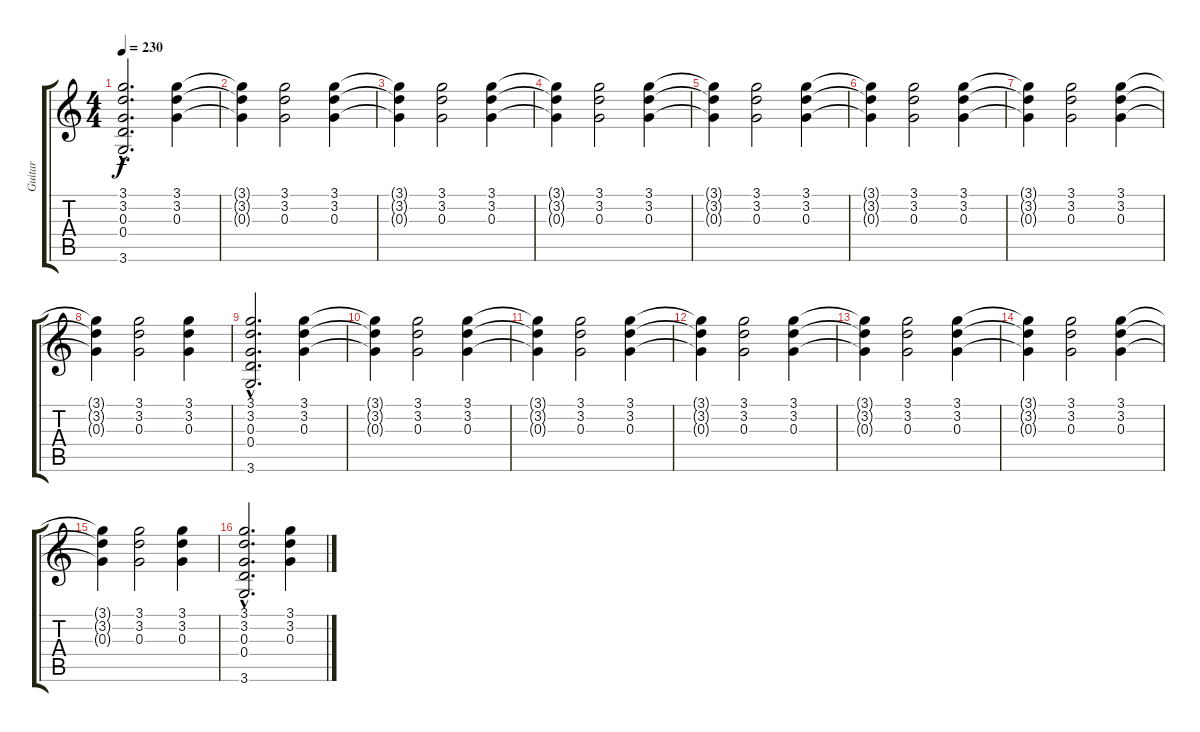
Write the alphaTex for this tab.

\track ("Guitar" "Guitar") {instrument acousticguitarnylon}
\staff {score tabs}
\tuning (E4 B3 G3 D3 A2 E2) {hide}
\ts (4 4)
\tempo 230
\clef g2
\ks c
(3.1{hac} 3.2{hac} 0.3{hac} 0.4{hac} 3.6{hac}).2{d dy f} (3.1 3.2 0.3).4 |
(3.1{t} 3.2{t} 0.3{t}).4 (3.1 3.2 0.3).2 (3.1 3.2 0.3).4 |
(3.1{t} 3.2{t} 0.3{t}).4 (3.1 3.2 0.3).2 (3.1 3.2 0.3).4 |
(3.1{t} 3.2{t} 0.3{t}).4 (3.1 3.2 0.3).2 (3.1 3.2 0.3).4 |
(3.1{t} 3.2{t} 0.3{t}).4 (3.1 3.2 0.3).2 (3.1 3.2 0.3).4 |
(3.1{t} 3.2{t} 0.3{t}).4 (3.1 3.2 0.3).2 (3.1 3.2 0.3).4 |
(3.1{t} 3.2{t} 0.3{t}).4 (3.1 3.2 0.3).2 (3.1 3.2 0.3).4 |
(3.1{t} 3.2{t} 0.3{t}).4 (3.1 3.2 0.3).2 (3.1 3.2 0.3).4 |
(3.1{hac} 3.2{hac} 0.3{hac} 0.4{hac} 3.6{hac}).2{d} (3.1 3.2 0.3).4 |
(3.1{t} 3.2{t} 0.3{t}).4 (3.1 3.2 0.3).2 (3.1 3.2 0.3).4 |
(3.1{t} 3.2{t} 0.3{t}).4 (3.1 3.2 0.3).2 (3.1 3.2 0.3).4 |
(3.1{t} 3.2{t} 0.3{t}).4 (3.1 3.2 0.3).2 (3.1 3.2 0.3).4 |
(3.1{t} 3.2{t} 0.3{t}).4 (3.1 3.2 0.3).2 (3.1 3.2 0.3).4 |
(3.1{t} 3.2{t} 0.3{t}).4 (3.1 3.2 0.3).2 (3.1 3.2 0.3).4 |
(3.1{t} 3.2{t} 0.3{t}).4 (3.1 3.2 0.3).2 (3.1 3.2 0.3).4 |
(3.1{hac} 3.2{hac} 0.3{hac} 0.4{hac} 3.6{hac}).2{d} (3.1 3.2 0.3).4
